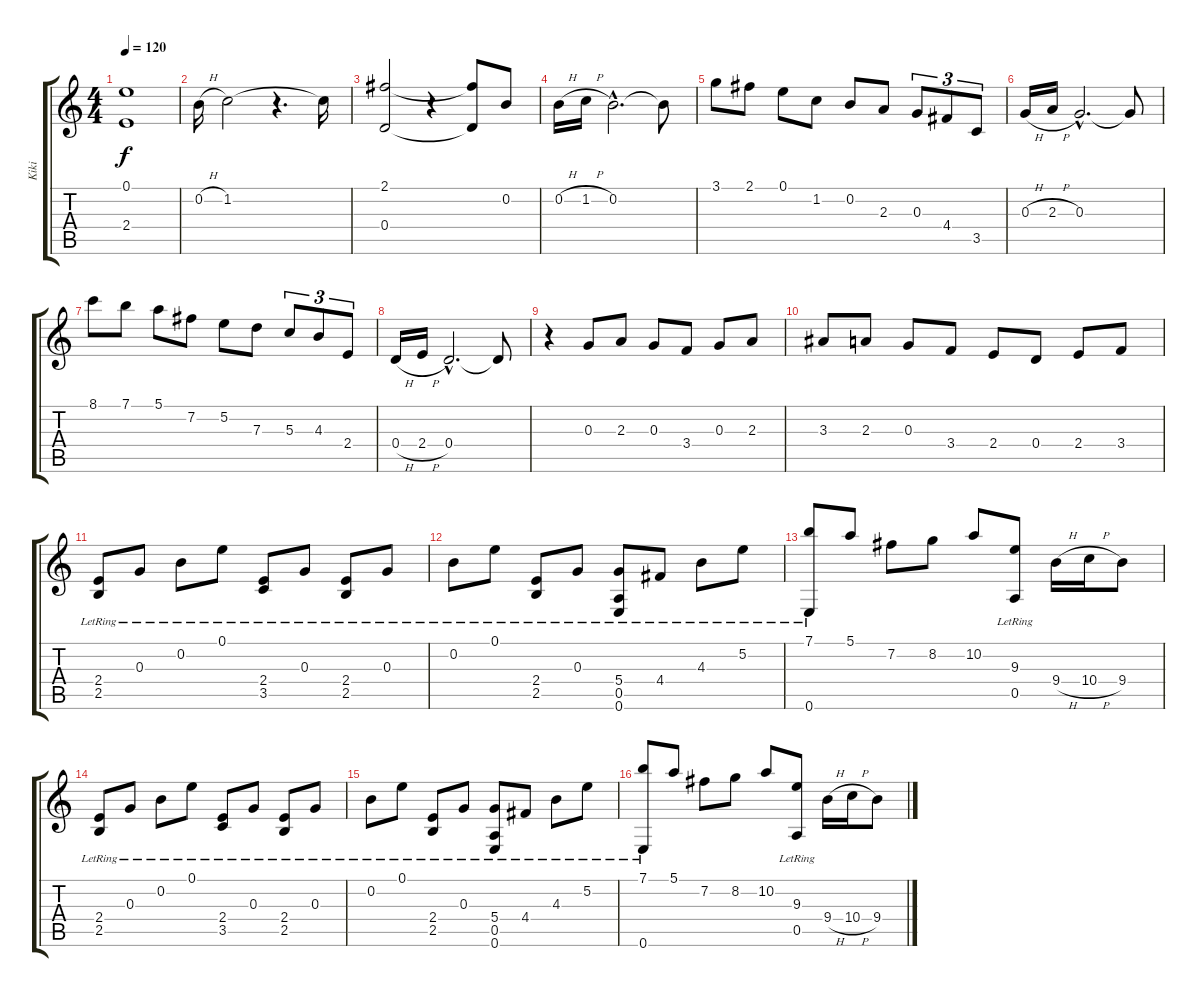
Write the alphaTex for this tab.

\track ("Kiki" "Kiki") {instrument acousticguitarnylon}
\staff {score tabs}
\tuning (E4 B3 G3 D3 A2 E2) {hide}
\ts (4 4)
\tempo 120
\clef g2
\ks c
(0.1 2.4).1{dy f instrument acousticguitarnylon} |
0.2{h}.16 1.2.2 r.4{d} 1.2{t}.16 |
(2.1 0.4).2 r.4 (2.1{t} 0.4{t}).8 0.2.8 |
0.2{h}.16 1.2{h}.16 0.2{hac}.2{d} 0.2{t}.8 |
3.1.8 2.1.8 0.1.8 1.2.8 0.2.8 2.3.8 0.3.8{tu (3 2)} 4.4.8{tu (3 2)} 3.5.8{tu (3 2)} |
0.3{h}.16 2.3{h}.16 0.3{hac}.2{d} 0.3{t}.8 |
8.1.8 7.1.8 5.1.8 7.2.8 5.2.8 7.3.8 5.3.8{tu (3 2)} 4.3.8{tu (3 2)} 2.4.8{tu (3 2)} |
0.4{h}.16 2.4{h}.16 0.4{hac}.2{d} 0.4{t}.8 |
r.4 0.3.8 2.3.8 0.3.8 3.4.8 0.3.8 2.3.8 |
3.3.8 2.3.8 0.3.8 3.4.8 2.4.8 0.4.8 2.4.8 3.4.8 |
(2.4{lr} 2.5{lr}).8 0.3{lr}.8 0.2{lr}.8 0.1{lr}.8 (2.4{lr} 3.5{lr}).8 0.3{lr}.8 (2.4{lr} 2.5{lr}).8 0.3{lr}.8 |
0.2{lr}.8 0.1{lr}.8 (2.4{lr} 2.5{lr}).8 0.3{lr}.8 (5.4{lr} 0.5{lr} 0.6{lr}).8 4.4{lr}.8 4.3{lr}.8 5.2{lr}.8 |
(7.1 0.6{lr}).8 5.1.8 7.2.8 8.2.8 10.2.8 (9.3 0.5{lr}).8 9.4{h}.16 10.4{h}.16 9.4.8 |
(2.4{lr} 2.5{lr}).8 0.3{lr}.8 0.2{lr}.8 0.1{lr}.8 (2.4{lr} 3.5{lr}).8 0.3{lr}.8 (2.4{lr} 2.5{lr}).8 0.3{lr}.8 |
0.2{lr}.8 0.1{lr}.8 (2.4{lr} 2.5{lr}).8 0.3{lr}.8 (5.4{lr} 0.5{lr} 0.6{lr}).8 4.4{lr}.8 4.3{lr}.8 5.2{lr}.8 |
(7.1 0.6{lr}).8 5.1.8 7.2.8 8.2.8 10.2.8 (9.3 0.5{lr}).8 9.4{h}.16 10.4{h}.16 9.4.8
